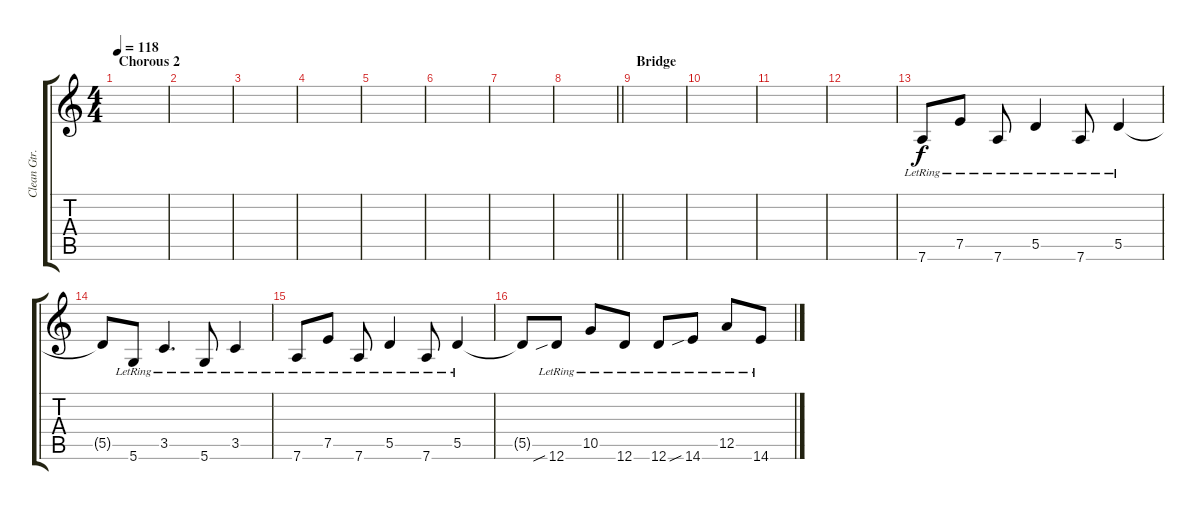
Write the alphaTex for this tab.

\track ("Clean Gtr. 2" "Clean Gtr.") {instrument electricguitarclean}
\staff {score tabs}
\tuning (E4 B3 G3 D3 A2 D2) {hide}
\ts (4 4)
\section ("" "Chorous 2")
\tempo 118
\clef g2
\ks c
|
|
|
|
|
|
|
\barLineRight lightlight
|
\section ("" "Bridge")
|
|
|
|
7.6{lr}.8 7.5{lr}.8 7.6{lr}.8 5.5{lr}.4 7.6{lr}.8 5.5{lr}.4 |
5.5{t}.8 5.6{lr}.8 3.5{lr}.4{d} 5.6{lr}.8 3.5{lr}.4 |
7.6{lr}.8 7.5{lr}.8 7.6{lr}.8 5.5{lr}.4 7.6{lr}.8 5.5{lr}.4 |
5.5{t}.8 12.6{sib lr}.8 10.5{lr}.8 12.6{lr}.8 12.6{lr}.8 14.6{sib lr}.8 12.5{lr}.8 14.6{lr}.8
